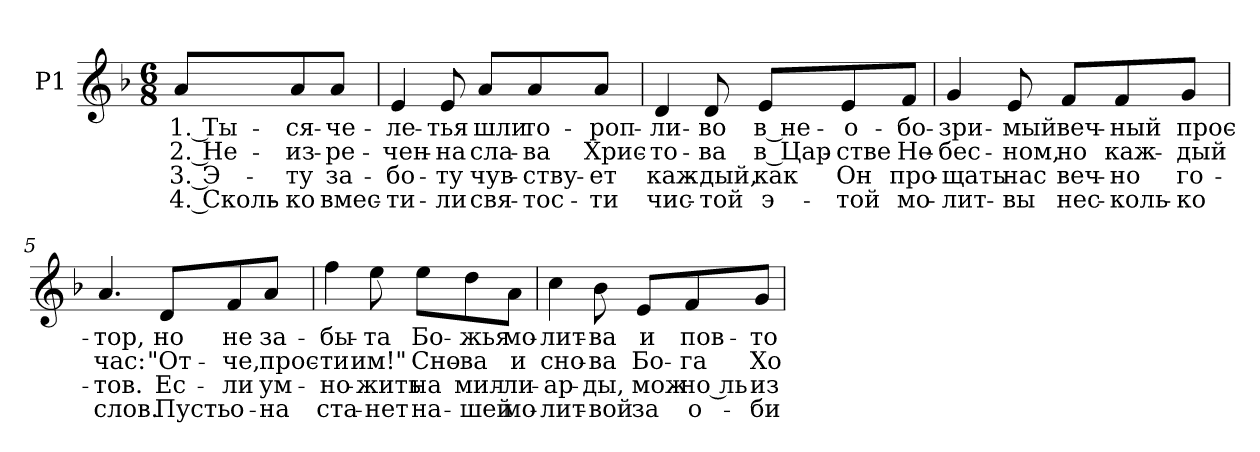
**kern	**text	**text	**text	**text
*part1	*part1	*part1	*part1	*part1
*staff1	*staff1	*staff1	*staff1	*staff1
*I"P1	*	*	*	*
!!LO:PB:g=z
*clefG2	*	*	*	*
*k[b-]	*	*	*	*
*d:	*	*	*	*
*M6/8	*	*	*	*
*MM100	*	*	*	*
=1	=1	=1	=1	=1
!	!LO:LY:b:color=#000000	!LO:LY:b:color=#000000	!LO:LY:b:color=#000000	!LO:LY:b:color=#000000
8ai/L	1. Ты-	2. Не-	3. Э-	4. Сколь-
!	!LO:LY:b:color=#000000	!LO:LY:b:color=#000000	!LO:LY:b:color=#000000	!LO:LY:b:color=#000000
8ai/	-ся-	-из-	-ту	-ко
!	!LO:LY:b:color=#000000	!LO:LY:b:color=#000000	!LO:LY:b:color=#000000	!LO:LY:b:color=#000000
8ai/J	-че-	-ре-	за-	вмес-
=2	=2	=2	=2	=2
!	!LO:LY:b:color=#000000	!LO:LY:b:color=#000000	!LO:LY:b:color=#000000	!LO:LY:b:color=#000000
4ei/	-ле-	-чен-	-бо-	-ти-
!	!LO:LY:b:color=#000000	!LO:LY:b:color=#000000	!LO:LY:b:color=#000000	!LO:LY:b:color=#000000
8ei/	-тья	-на	-ту	-ли
!	!LO:LY:b:color=#000000	!LO:LY:b:color=#000000	!LO:LY:b:color=#000000	!LO:LY:b:color=#000000
8ai/L	шли	сла-	чув-	свя-
!	!LO:LY:b:color=#000000	!LO:LY:b:color=#000000	!LO:LY:b:color=#000000	!LO:LY:b:color=#000000
8ai/	то-	-ва	-ству-	-тос-
!	!LO:LY:b:color=#000000	!LO:LY:b:color=#000000	!LO:LY:b:color=#000000	!LO:LY:b:color=#000000
8ai/J	-роп-	Хрис-	-ет	-ти
=3	=3	=3	=3	=3
!	!LO:LY:b:color=#000000	!LO:LY:b:color=#000000	!LO:LY:b:color=#000000	!LO:LY:b:color=#000000
4di/	-ли-	-то-	каж-	чис-
!	!LO:LY:b:color=#000000	!LO:LY:b:color=#000000	!LO:LY:b:color=#000000	!LO:LY:b:color=#000000
8di/	-во	-ва	-дый,	-той
!	!LO:LY:b:color=#000000	!LO:LY:b:color=#000000	!LO:LY:b:color=#000000	!LO:LY:b:color=#000000
8ei/L	в не-	в Цар-	как	э-
!	!LO:LY:b:color=#000000	!LO:LY:b:color=#000000	!LO:LY:b:color=#000000	!LO:LY:b:color=#000000
8ei/	-о-	-стве	Он	-той
!	!LO:LY:b:color=#000000	!LO:LY:b:color=#000000	!LO:LY:b:color=#000000	!LO:LY:b:color=#000000
8fi/J	-бо-	Не-	про-	мо-
!!LO:LB:g=z
=4	=4	=4	=4	=4
!	!LO:LY:b:color=#000000	!LO:LY:b:color=#000000	!LO:LY:b:color=#000000	!LO:LY:b:color=#000000
4gi/	-зри-	-бес-	-щать	-лит-
!	!LO:LY:b:color=#000000	!LO:LY:b:color=#000000	!LO:LY:b:color=#000000	!LO:LY:b:color=#000000
8ei/	-мый	-ном,	нас	-вы
!	!LO:LY:b:color=#000000	!LO:LY:b:color=#000000	!LO:LY:b:color=#000000	!LO:LY:b:color=#000000
8fi/L	веч-	но	веч-	нес-
!	!LO:LY:b:color=#000000	!LO:LY:b:color=#000000	!LO:LY:b:color=#000000	!LO:LY:b:color=#000000
8fi/	-ный	каж-	-но	-коль-
!	!LO:LY:b:color=#000000	!LO:LY:b:color=#000000	!LO:LY:b:color=#000000	!LO:LY:b:color=#000000
8gi/J	прос-	-дый	го-	-ко
=5	=5	=5	=5	=5
!	!LO:LY:b:color=#000000	!LO:LY:b:color=#000000	!LO:LY:b:color=#000000	!LO:LY:b:color=#000000
4.ai/	-тор,	час:	-тов.	слов.
!	!LO:LY:b:color=#000000	!LO:LY:b:color=#000000	!LO:LY:b:color=#000000	!LO:LY:b:color=#000000
8di/L	но	"От-	Ес-	Пусть
!	!LO:LY:b:color=#000000	!LO:LY:b:color=#000000	!LO:LY:b:color=#000000	!LO:LY:b:color=#000000
8fi/	не	-че,	-ли	о-
!	!LO:LY:b:color=#000000	!LO:LY:b:color=#000000	!LO:LY:b:color=#000000	!LO:LY:b:color=#000000
8ai/J	за-	прос-	ум-	-на
=6	=6	=6	=6	=6
!	!LO:LY:b:color=#000000	!LO:LY:b:color=#000000	!LO:LY:b:color=#000000	!LO:LY:b:color=#000000
4ffi\	-бы-	-ти	-но-	ста-
!	!LO:LY:b:color=#000000	!LO:LY:b:color=#000000	!LO:LY:b:color=#000000	!LO:LY:b:color=#000000
8eei\	-та	им!"	-жить	-нет
!	!LO:LY:b:color=#000000	!LO:LY:b:color=#000000	!LO:LY:b:color=#000000	!LO:LY:b:color=#000000
8eei\L	Бо-	Сно-	на	на-
!	!LO:LY:b:color=#000000	!LO:LY:b:color=#000000	!LO:LY:b:color=#000000	!LO:LY:b:color=#000000
8ddi\	-жья	-ва	мил-	-шей
!	!LO:LY:b:color=#000000	!LO:LY:b:color=#000000	!LO:LY:b:color=#000000	!LO:LY:b:color=#000000
8ai\J	мо-	и	-ли-	мо-
!!LO:LB:g=z
=7	=7	=7	=7	=7
!	!LO:LY:b:color=#000000	!LO:LY:b:color=#000000	!LO:LY:b:color=#000000	!LO:LY:b:color=#000000
4cci\	-лит-	сно-	-ар-	-лит-
!	!LO:LY:b:color=#000000	!LO:LY:b:color=#000000	!LO:LY:b:color=#000000	!LO:LY:b:color=#000000
8b-i\	-ва	-ва	-ды,	-вой
!	!LO:LY:b:color=#000000	!LO:LY:b:color=#000000	!LO:LY:b:color=#000000	!LO:LY:b:color=#000000
8ei/L	и	Бо-	мож-	за
!	!LO:LY:b:color=#000000	!LO:LY:b:color=#000000	!LO:LY:b:color=#000000	!LO:LY:b:color=#000000
8fi/	пов-	-га	-но ль	о-
!	!LO:LY:b:color=#000000	!LO:LY:b:color=#000000	!LO:LY:b:color=#000000	!LO:LY:b:color=#000000
8gi/J	-то-	Хо-	из-	-би-
=	=	=	=	=
*-	*-	*-	*-	*-
